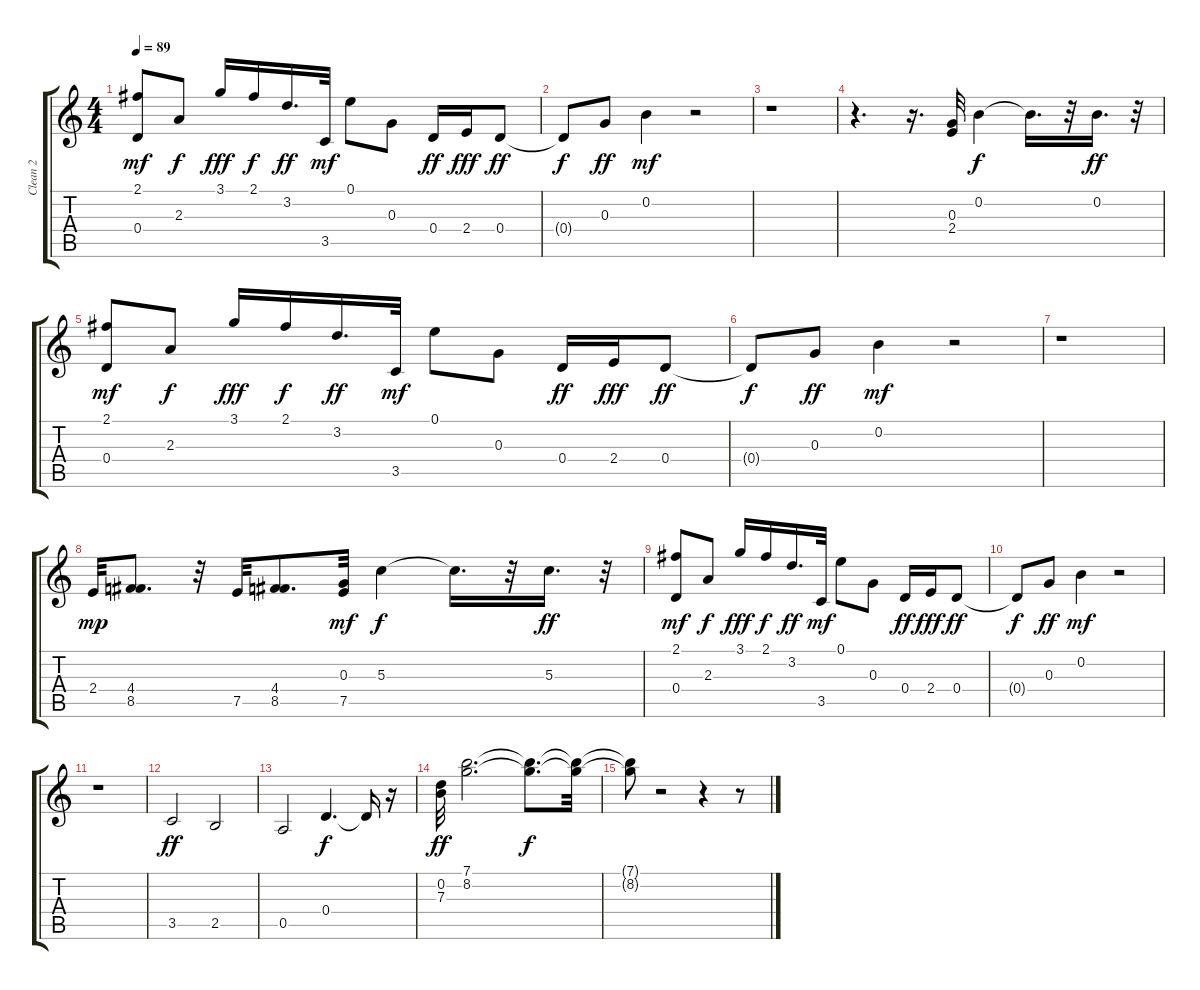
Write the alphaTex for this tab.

\track ("Clean 2" "Clean 2") {instrument acousticguitarsteel}
\staff {score tabs}
\tuning (E4 B3 G3 D3 A2 E2) {hide}
\ts (4 4)
\tempo 89
\clef g2
\ks c
(2.1 0.4).8{dy mf} 2.3.8{dy f} 3.1.16{dy fff} 2.1.16{dy f} 3.2.16{d dy ff} 3.5.32{dy mf} 0.1.8 0.3.8 0.4.16{dy ff} 2.4.16{dy fff} 0.4.8{dy ff} |
0.4{t}.8{dy f} 0.3.8{dy ff} 0.2.4{dy mf} r.2 |
r.1 |
r.4{d} r.16{d} (0.3 2.4).32 0.2.4{dy f} 0.2{t}.16{d} r.32 0.2.16{d dy ff} r.32 |
(2.1 0.4).8{dy mf} 2.3.8{dy f} 3.1.16{dy fff} 2.1.16{dy f} 3.2.16{d dy ff} 3.5.32{dy mf} 0.1.8 0.3.8 0.4.16{dy ff} 2.4.16{dy fff} 0.4.8{dy ff} |
0.4{t}.8{dy f} 0.3.8{dy ff} 0.2.4{dy mf} r.2 |
r.1 |
2.4.32{dy mp} (4.4 8.5).8{d} r.32 7.5.32 (4.4 8.5).8{d} (0.3 7.5).32{dy mf} 5.3.4{dy f} 5.3{t}.16{d} r.32 5.3.16{d dy ff} r.32 |
(2.1 0.4).8{dy mf} 2.3.8{dy f} 3.1.16{dy fff} 2.1.16{dy f} 3.2.16{d dy ff} 3.5.32{dy mf} 0.1.8 0.3.8 0.4.16{dy ff} 2.4.16{dy fff} 0.4.8{dy ff} |
0.4{t}.8{dy f} 0.3.8{dy ff} 0.2.4{dy mf} r.2 |
r.1 |
3.5.2{dy ff} 2.5.2 |
0.5.2 0.4.4{d dy f} 0.4{t}.16 r.16 |
(0.2 7.3).32{dy ff} (7.1 8.2).2{d} (7.1{t} 8.2{t}).8{d dy f} (7.1{t} 8.2{t}).32 |
(7.1{t} 8.2{t}).8 r.2 r.4 r.8
